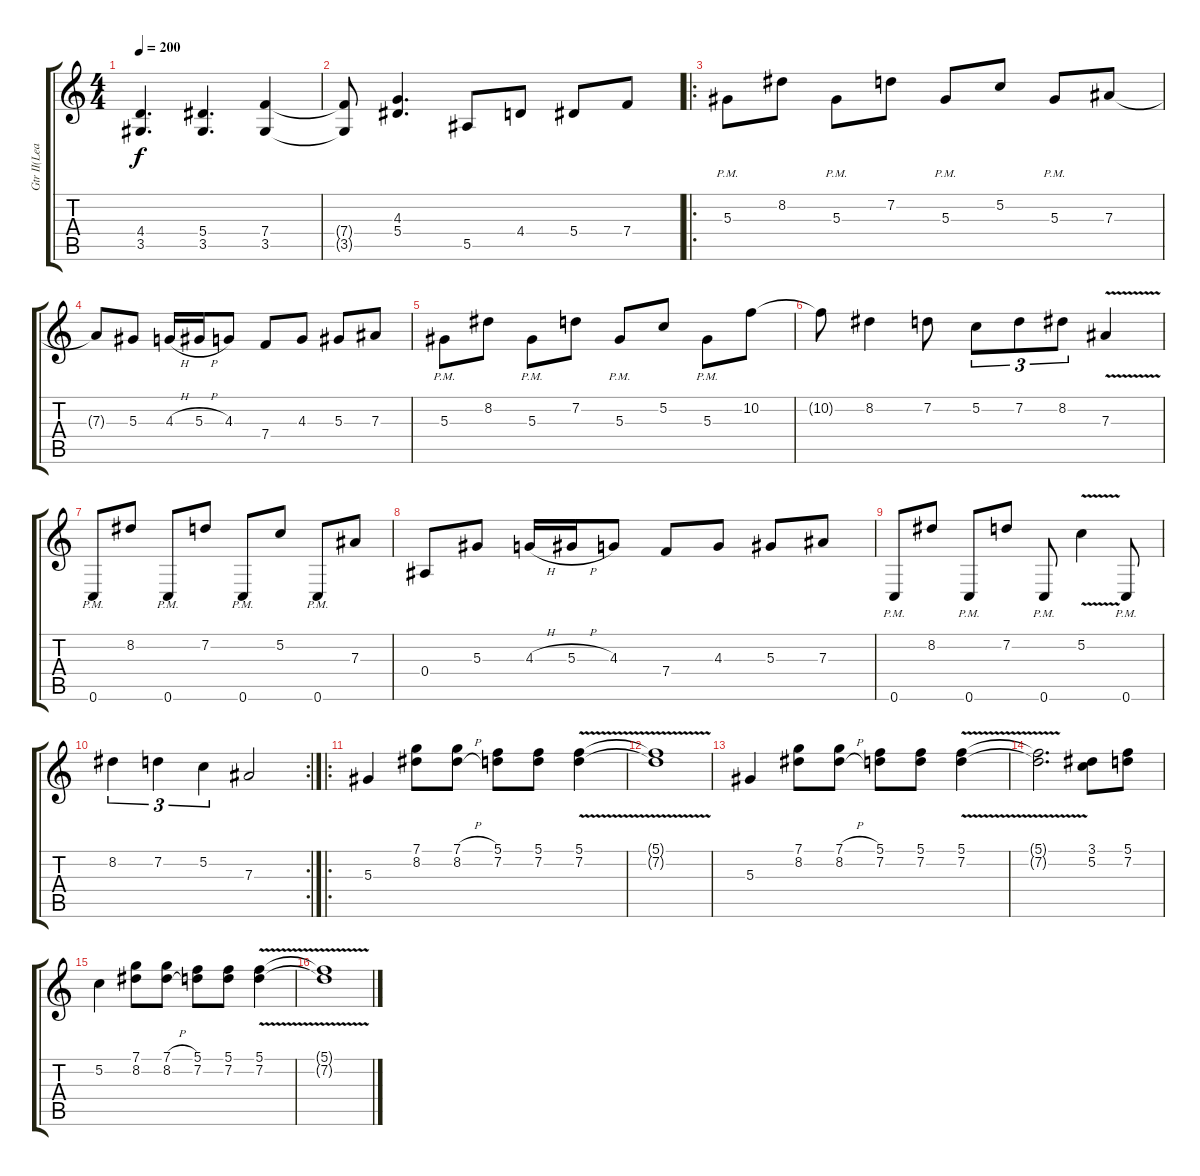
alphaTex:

\track ("Gtr II(Lead)" "Gtr II(Lea") {instrument distortionguitar}
\staff {score tabs}
\tuning (C4 G3 Eb3 Bb2 F2 C2) {hide}
\ts (4 4)
\tempo 200
\clef g2
\ks c
(4.4 3.5).4{d dy f} (5.4 3.5).4{d} (7.4 3.5).4 |
(7.4{t} 3.5{t}).8 (4.3 5.4).4{d} 5.5.8 4.4.8 5.4.8 7.4.8 |
\ro
5.3{pm}.8 8.2.8 5.3{pm}.8 7.2.8 5.3{pm}.8 5.2.8 5.3{pm}.8 7.3.8 |
7.3{t}.8 5.3.8 4.3{h}.16 5.3{h}.16 4.3.8 7.4.8 4.3.8 5.3.8 7.3.8 |
5.3{pm}.8 8.2.8 5.3{pm}.8 7.2.8 5.3{pm}.8 5.2.8 5.3{pm}.8 10.2.8 |
10.2{t}.8 8.2.4 7.2.8 5.2.8{tu (3 2)} 7.2.8{tu (3 2)} 8.2.8{tu (3 2)} 7.3{v}.4 |
0.6{pm}.8 8.2.8 0.6{pm}.8 7.2.8 0.6{pm}.8 5.2.8 0.6{pm}.8 7.3.8 |
0.4.8 5.3.8 4.3{h}.16 5.3{h}.16 4.3.8 7.4.8 4.3.8 5.3.8 7.3.8 |
0.6{pm}.8 8.2.8 0.6{pm}.8 7.2.8 0.6{pm}.8 5.2{v}.4 0.6{pm}.8 |
\rc 2
8.2.4{tu (3 2)} 7.2.4{tu (3 2)} 5.2.4{tu (3 2)} 7.3.2 |
\ro
5.3.4 (7.1 8.2).8 (7.1{h} 8.2{h}).8 (5.1 7.2).8 (5.1 7.2).8 (5.1{v} 7.2{v}).4 |
(5.1{t} 7.2{t}).1 |
5.3.4 (7.1 8.2).8 (7.1{h} 8.2{h}).8 (5.1 7.2).8 (5.1 7.2).8 (5.1{v} 7.2{v}).4 |
(5.1{t} 7.2{t}).2{d} (3.1 5.2).8 (5.1 7.2).8 |
5.2.4 (7.1 8.2).8 (7.1{h} 8.2{h}).8 (5.1 7.2).8 (5.1 7.2).8 (5.1{v} 7.2{v}).4 |
(5.1{v t} 7.2{v t}).1
